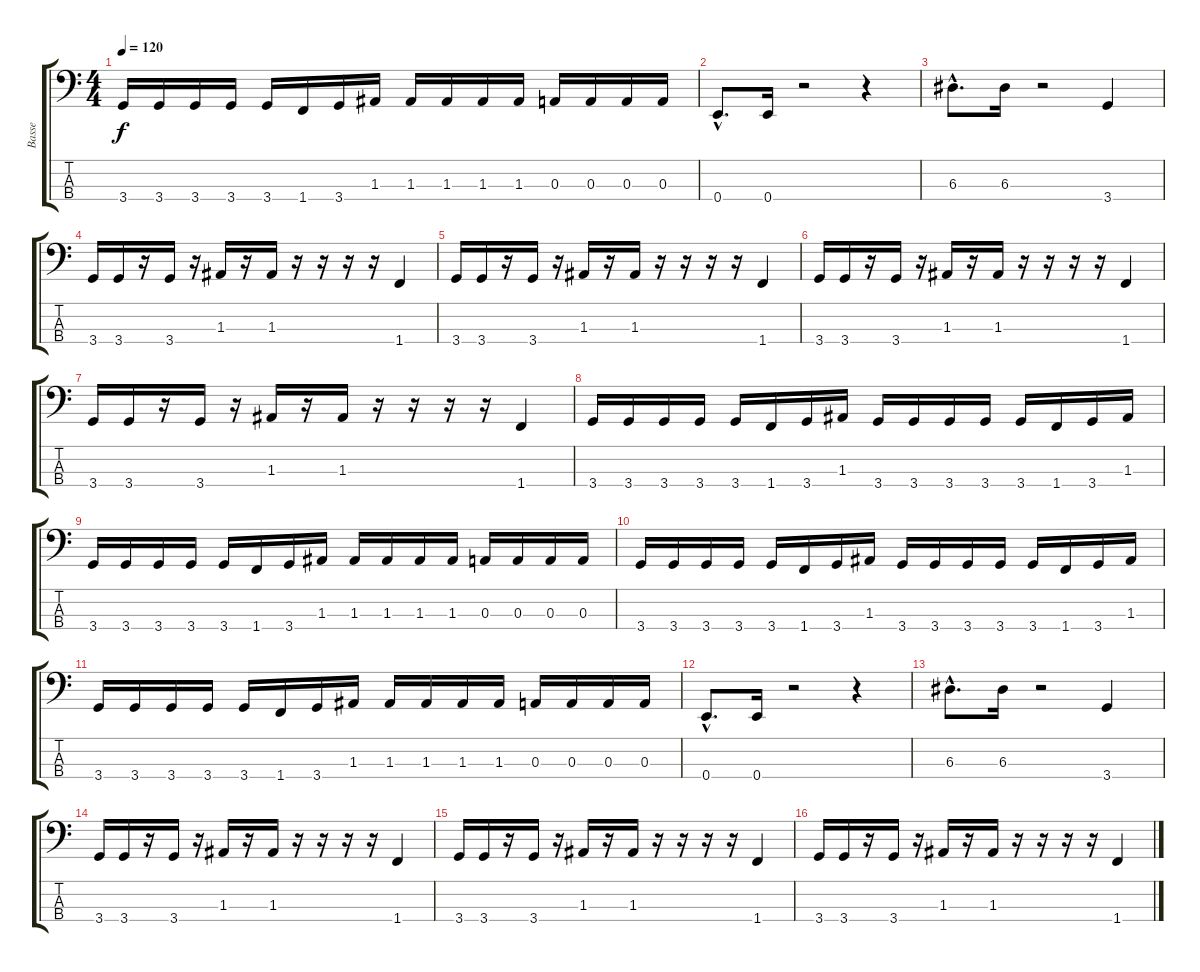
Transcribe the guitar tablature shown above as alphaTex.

\track ("Basse" "Basse") {instrument electricbassfinger}
\staff {score tabs}
\tuning (G2 D2 A1 E1) {hide}
\ts (4 4)
\tempo 120
\clef f4
\ks c
3.4.16{dy f} 3.4.16 3.4.16 3.4.16 3.4.16 1.4.16 3.4.16 1.3.16 1.3.16 1.3.16 1.3.16 1.3.16 0.3.16 0.3.16 0.3.16 0.3.16 |
0.4{hac}.8{d} 0.4.16 r.2 r.4 |
6.3{hac}.8{d} 6.3.16 r.2 3.4.4 |
3.4.16 3.4.16 r.16 3.4.16 r.16 1.3.16 r.16 1.3.16 r.16 r.16 r.16 r.16 1.4.4 |
3.4.16 3.4.16 r.16 3.4.16 r.16 1.3.16 r.16 1.3.16 r.16 r.16 r.16 r.16 1.4.4 |
3.4.16 3.4.16 r.16 3.4.16 r.16 1.3.16 r.16 1.3.16 r.16 r.16 r.16 r.16 1.4.4 |
3.4.16 3.4.16 r.16 3.4.16 r.16 1.3.16 r.16 1.3.16 r.16 r.16 r.16 r.16 1.4.4 |
3.4.16 3.4.16 3.4.16 3.4.16 3.4.16 1.4.16 3.4.16 1.3.16 3.4.16 3.4.16 3.4.16 3.4.16 3.4.16 1.4.16 3.4.16 1.3.16 |
3.4.16 3.4.16 3.4.16 3.4.16 3.4.16 1.4.16 3.4.16 1.3.16 1.3.16 1.3.16 1.3.16 1.3.16 0.3.16 0.3.16 0.3.16 0.3.16 |
3.4.16 3.4.16 3.4.16 3.4.16 3.4.16 1.4.16 3.4.16 1.3.16 3.4.16 3.4.16 3.4.16 3.4.16 3.4.16 1.4.16 3.4.16 1.3.16 |
3.4.16 3.4.16 3.4.16 3.4.16 3.4.16 1.4.16 3.4.16 1.3.16 1.3.16 1.3.16 1.3.16 1.3.16 0.3.16 0.3.16 0.3.16 0.3.16 |
0.4{hac}.8{d} 0.4.16 r.2 r.4 |
6.3{hac}.8{d} 6.3.16 r.2 3.4.4 |
3.4.16 3.4.16 r.16 3.4.16 r.16 1.3.16 r.16 1.3.16 r.16 r.16 r.16 r.16 1.4.4 |
3.4.16 3.4.16 r.16 3.4.16 r.16 1.3.16 r.16 1.3.16 r.16 r.16 r.16 r.16 1.4.4 |
3.4.16 3.4.16 r.16 3.4.16 r.16 1.3.16 r.16 1.3.16 r.16 r.16 r.16 r.16 1.4.4
